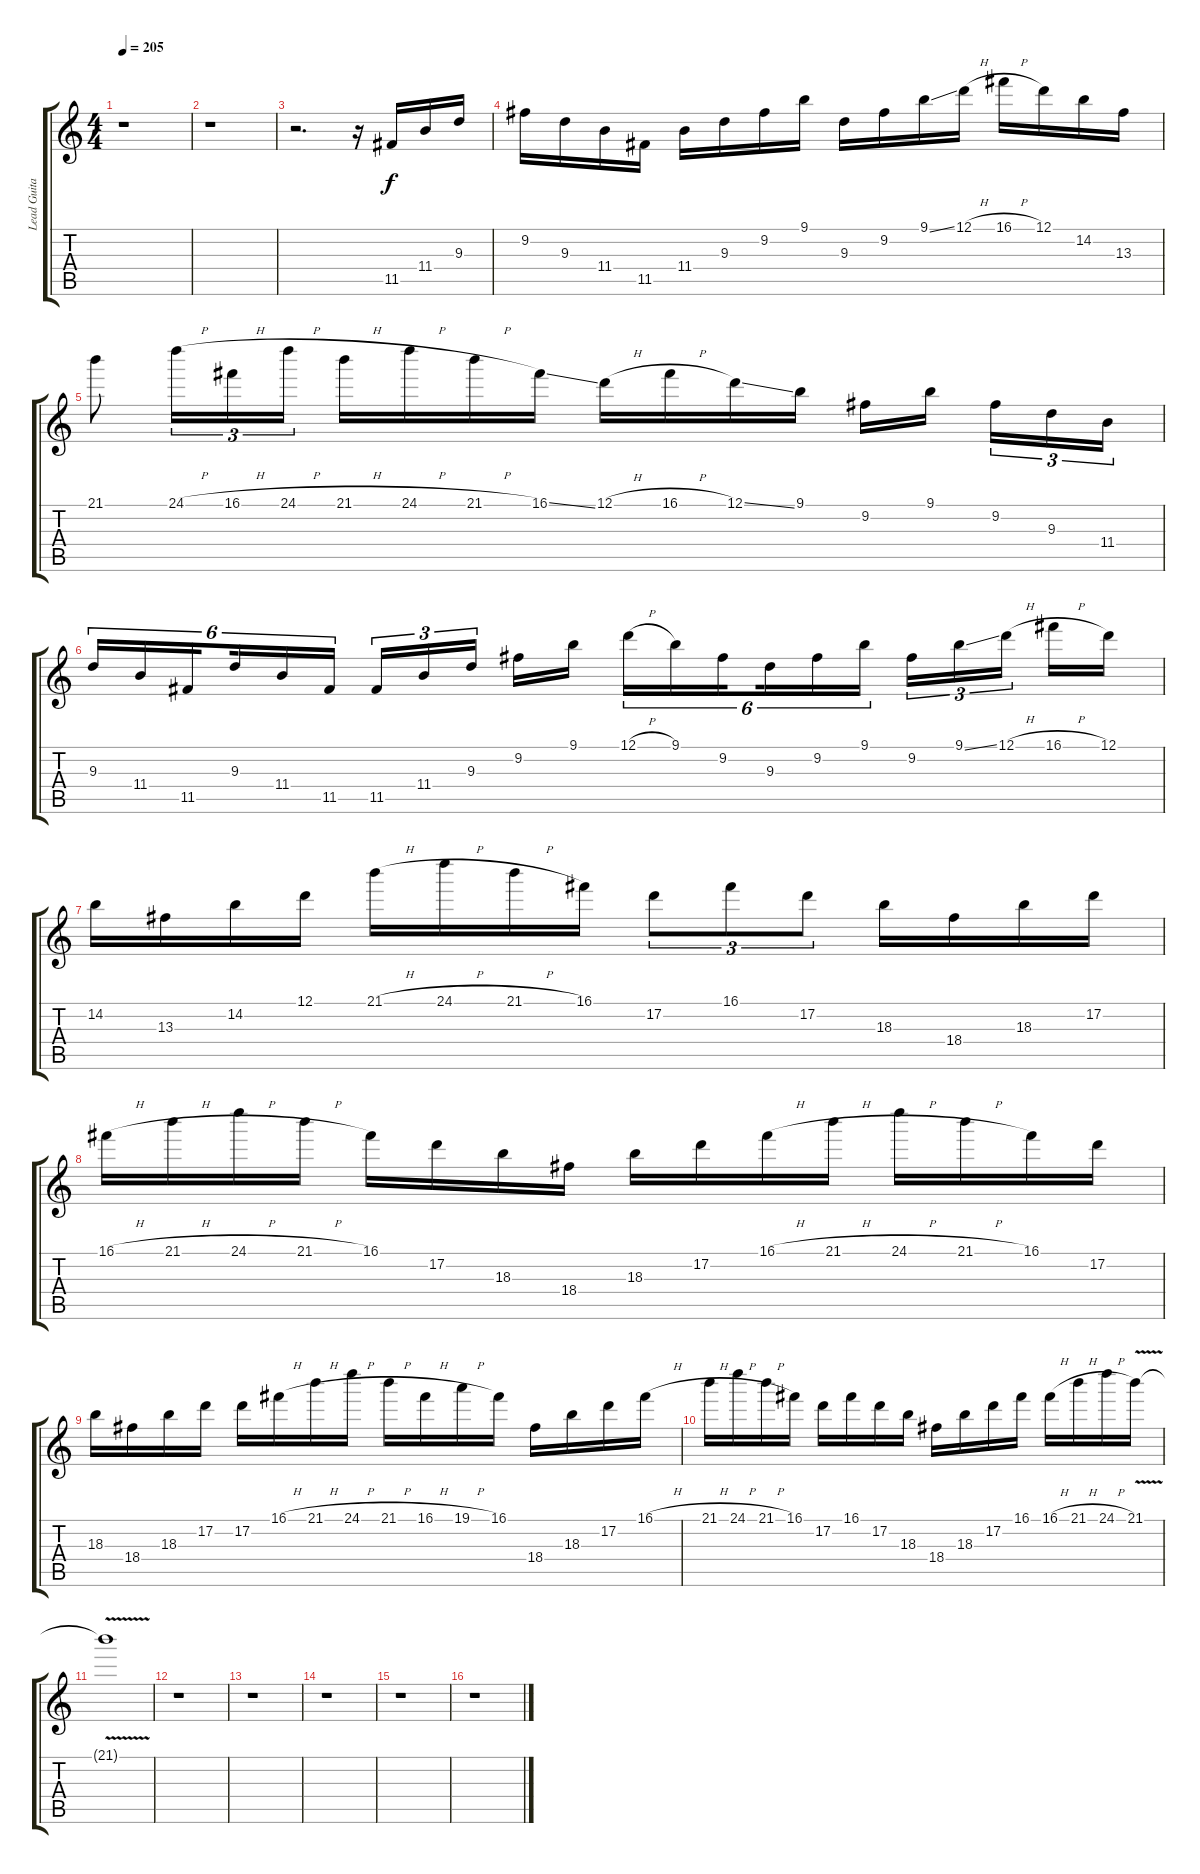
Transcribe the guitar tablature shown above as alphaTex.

\track ("Lead Guitar I" "Lead Guita") {instrument distortionguitar}
\staff {score tabs}
\tuning (D4 A3 F3 C3 G2 D2) {hide}
\ts (4 4)
\tempo 205
\clef g2
\ks c
r.1{dy f} |
r.1 |
r.2{d} r.16 11.5.16 11.4.16 9.3.16 |
9.2.16 9.3.16 11.4.16 11.5.16 11.4.16 9.3.16 9.2.16 9.1.16 9.3.16 9.2.16 9.1{ss}.16 12.1{h}.16 16.1{h}.16 12.1.16 14.2.16 13.3.16 |
21.1.8 24.1{h}.16{tu (3 2)} 16.1{h}.16{tu (3 2)} 24.1{h}.16{tu (3 2)} 21.1{h}.16 24.1{h}.16 21.1{h}.16 16.1{ss}.16 12.1{h}.16 16.1{h}.16 12.1{ss}.16 9.1.16 9.2.16 9.1.16{beam splitsecondary} 9.2.16{tu (3 2)} 9.3.16{tu (3 2)} 11.4.16{tu (3 2)} |
9.3.16{tu (6 4)} 11.4.16{tu (6 4)} 11.5.16{tu (6 4) beam splitsecondary} 9.3.16{tu (6 4)} 11.4.16{tu (6 4)} 11.5.16{tu (6 4)} 11.5.16{tu (3 2)} 11.4.16{tu (3 2)} 9.3.16{tu (3 2) beam splitsecondary} 9.2.16 9.1.16 12.1{h}.16{tu (6 4)} 9.1.16{tu (6 4)} 9.2.16{tu (6 4) beam splitsecondary} 9.3.16{tu (6 4)} 9.2.16{tu (6 4)} 9.1.16{tu (6 4)} 9.2.16{tu (3 2)} 9.1{ss}.16{tu (3 2)} 12.1{h}.16{tu (3 2) beam splitsecondary} 16.1{h}.16 12.1.16 |
14.2.16 13.3.16 14.2.16 12.1.16 21.1{h}.16 24.1{h}.16 21.1{h}.16 16.1.16 17.2.8{tu (3 2)} 16.1.8{tu (3 2)} 17.2.8{tu (3 2)} 18.3.16 18.4.16 18.3.16 17.2.16 |
16.1{h}.16 21.1{h}.16 24.1{h}.16 21.1{h}.16 16.1.16 17.2.16 18.3.16 18.4.16 18.3.16 17.2.16 16.1{h}.16 21.1{h}.16 24.1{h}.16 21.1{h}.16 16.1.16 17.2.16 |
18.3.16 18.4.16 18.3.16 17.2.16 17.2.16 16.1{h}.16 21.1{h}.16 24.1{h}.16 21.1{h}.16 16.1{h}.16 19.1{h}.16 16.1.16 18.4.16 18.3.16 17.2.16 16.1{h}.16 |
21.1{h}.16 24.1{h}.16 21.1{h}.16 16.1.16 17.2.16 16.1.16 17.2.16 18.3.16 18.4.16 18.3.16 17.2.16 16.1.16 16.1{h}.16 21.1{h}.16 24.1{h}.16 21.1{v}.16 |
21.1{t}.1 |
r.1 |
r.1 |
r.1 |
r.1 |
r.1
